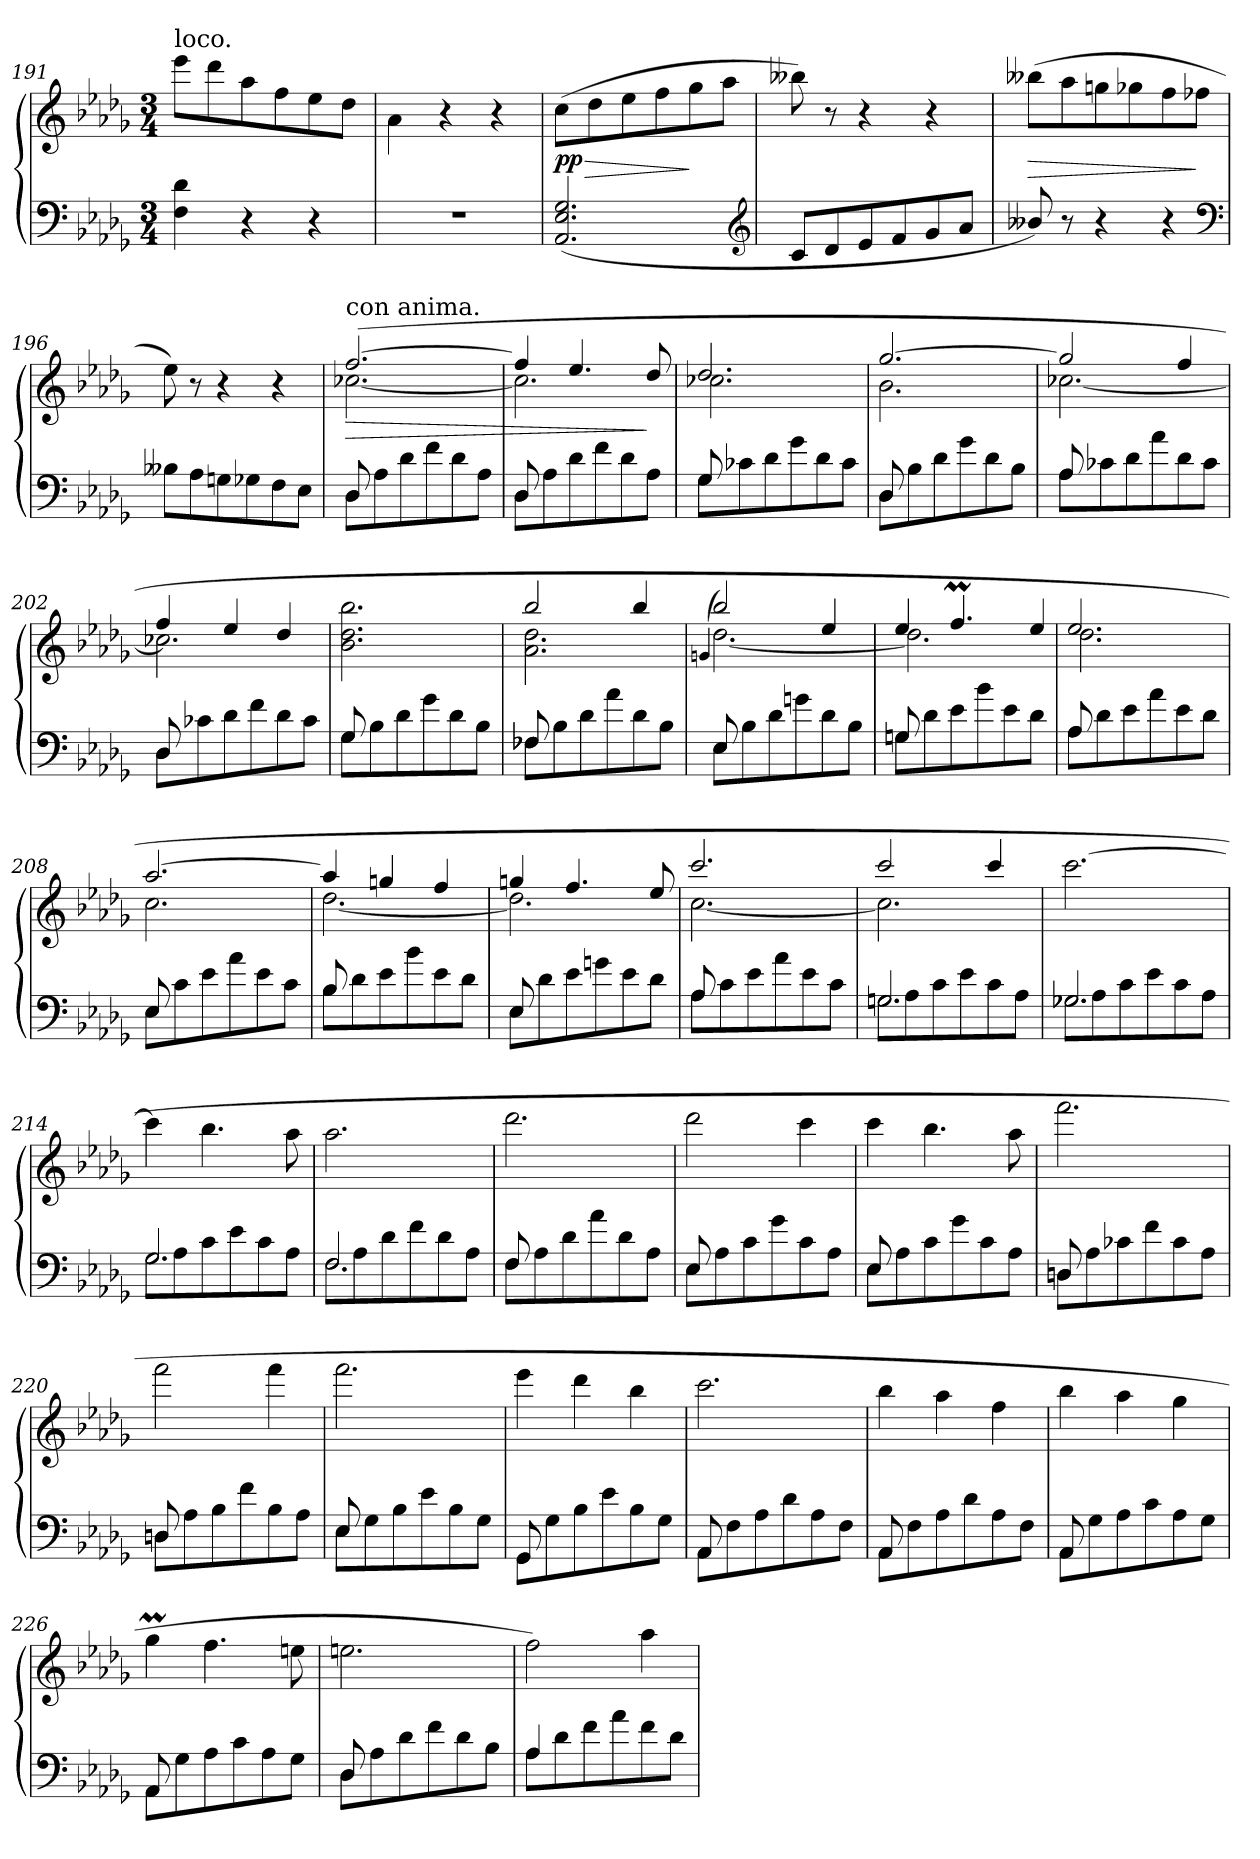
**kern	**kern	**dynam
*part1	*part1	*part1
*staff2	*staff1	*staff1/2
*clefF4	*clefG2	*
*k[b-e-a-d-g-]	*k[b-e-a-d-g-]	*
*M3/4	*M3/4	*
=191	=191	=191
!	!LO:TX:a:t=loco.	!
4F 4d-	8eee-L	.
.	8ddd-	.
4r	8aa-	.
.	8ff	.
4r	8ee-	.
.	8dd-J	.
=192	=192	=192
2.rF	4a-\	.
.	4r	.
.	4r	.
=193	=193	=193
(<2.AA-/ 2.E-/ 2.G-/	(>8ccL	> pp
.	8dd-	.
.	8ee-	.
.	8ff	.
.	8gg-	]
.	8aa-J	.
*clefG2	*	*
=194	=194	=194
8cL	8bb--X)	.
8d-	8r	.
8e-	4r	.
8f	.	.
8g-	4r	.
8a-J	.	.
=195	=195	=195
8b--X/)	(8bb--XL	>
8r	8aa-	.
4r	8ggn	.
.	8gg-X	.
4r	8ff	.
.	8ff-XJ	]
*clefF4	*	*
=196	=196	=196
8B--XL	8ee-)	.
8A-	8r	.
8Gn	4r	.
8G-X	.	.
8F	4r	.
8E-J	.	.
=197	=197	=197
*^	*^	*
!	!	!LO:TX:a:t=con anima.	!	!
8D-	8D-L	(>[2.ff	[2.cc-X	>
8rgyy	8A-	.	.	.
2rgyy	8d-	.	.	.
.	8f	.	.	.
.	8d-	.	.	.
.	8A-J	.	.	.
=198	=198	=198	=198	=198
8D-	8D-L	4ff]	2.cc-]	.
8rbyy	8A-	.	.	.
2rbyy	8d-	4.ee-	.	.
.	8f	.	.	.
.	8d-	.	.	.
.	8A-J	8dd-	.	]
=199	=199	=199	=199	=199
8G-	8G-L	2.dd-	2.cc-X	.
8rbyy	8c-X	.	.	.
2rddyy	8d-	.	.	.
.	8g-	.	.	.
.	8d-	.	.	.
.	8c-J	.	.	.
=200	=200	=200	=200	=200
8D-	8D-L	[2.gg-	2.b-	.
8rbyy	8B-	.	.	.
2rbyy	8d-	.	.	.
.	8g-	.	.	.
.	8d-	.	.	.
.	8B-J	.	.	.
=201	=201	=201	=201	=201
8A-	8A-L	2gg-]	[2.cc-X	.
8rbyy	8c-X	.	.	.
2rbyy	8d-	.	.	.
.	8a-	.	.	.
.	8d-	4ff	.	.
.	8c-J	.	.	.
=202	=202	=202	=202	=202
8D-	8D-L	4ff	2.cc-X]	.
8rgyy	8c-X	.	.	.
2rbyy	8d-	4ee-	.	.
.	8f	.	.	.
.	8d-	4dd-	.	.
.	8c-J	.	.	.
*	*	*v	*v	*
=203	=203	=203	=203
8G-	8G-L	2.b- 2.dd- 2.bb-	.
8rgyy	8B-	.	.
2rbyy	8d-	.	.
.	8g-	.	.
.	8d-	.	.
.	8B-J	.	.
=204	=204	=204	=204
*	*	*^	*
8F-X	8F-XL	2bb-	2.a- 2.dd-	.
8rgyy	8B-	.	.	.
2rgyy	8d-	.	.	.
.	8a-	.	.	.
.	8d-	4bb-	.	.
.	8B-J	.	.	.
=205	=205	=205	=205	=205
.	.	(>4qqgn/	.	.
8E-	8E-L	2bb-)	[2.dd-	.
8rgyy	8B-	.	.	.
2rbyy	8d-	.	.	.
.	8gn	.	.	.
.	8d-	4ee-	.	.
.	8B-J	.	.	.
=206	=206	=206	=206	=206
8Gn	8GnL	4ee-	2.dd-]	.
8rbyy	8d-	.	.	.
2rbyy	8e-	4.ffm	.	.
.	8b-	.	.	.
.	8e-	.	.	.
!	!	!LO:N:vis=4	!	!
.	8d-J	8ee-	.	.
=207	=207	=207	=207	=207
8A-	8A-L	2.ee-	2.dd-	.
8rbyy	8d-	.	.	.
2rddyy	8e-	.	.	.
.	8a-	.	.	.
.	8e-	.	.	.
.	8d-J	.	.	.
=208	=208	=208	=208	=208
8E-	8E-L	[2.aa-	2.cc	.
8rgyy	8c	.	.	.
2rgyy	8e-	.	.	.
.	8a-	.	.	.
.	8e-	.	.	.
.	8cJ	.	.	.
=209	=209	=209	=209	=209
8B-	8B-L	4aa-]	[2.dd-	.
8rddyy	8d-	.	.	.
2rddyy	8e-	4ggn	.	.
.	8b-	.	.	.
.	8e-	4ff	.	.
.	8d-J	.	.	.
=210	=210	=210	=210	=210
8E-	8E-L	4ggn	2.dd-]	.
8rbyy	8d-	.	.	.
2rbyy	8e-	4.ff	.	.
.	8gn	.	.	.
.	8e-	.	.	.
.	8d-J	8ee-	.	.
=211	=211	=211	=211	=211
8A-	8A-L	2.ccc	[2.cc	.
8rgyy	8c	.	.	.
2rbyy	8e-	.	.	.
.	8a-	.	.	.
.	8e-	.	.	.
.	8cJ	.	.	.
=212	=212	=212	=212	=212
!LO:N:vis=2.	!	!	!	!
8Gn\	2.Gn/	2ccc	2.cc]	.
8A-	.	.	.	.
8c	.	.	.	.
8e-	.	.	.	.
8c	.	4ccc	.	.
8A-J	.	.	.	.
*	*	*v	*v	*
=213	=213	=213	=213
!LO:N:vis=2.	!	!	!
8G-X\	2.G-X/	[2.ccc	.
8A-	.	.	.
8c	.	.	.
8e-	.	.	.
8c	.	.	.
8A-J	.	.	.
=214	=214	=214	=214
!LO:N:vis=2.	!	!	!
8G-\	2.G-/	4ccc]	.
8A-	.	.	.
8c	.	4.bb-	.
8e-	.	.	.
8c	.	.	.
8A-J	.	8aa-	.
=215	=215	=215	=215
!LO:N:vis=2.	!	!	!
8F\	2.F/	2.aa-	.
8A-	.	.	.
8d-	.	.	.
8f	.	.	.
8d-	.	.	.
8A-J	.	.	.
=216	=216	=216	=216
8F	8FL	2.ddd-	.
8rgyy	8A-	.	.
2rbyy	8d-	.	.
.	8a-	.	.
.	8d-	.	.
.	8A-J	.	.
=217	=217	=217	=217
8E-	8E-L	2ddd-	.
8rgyy	8A-	.	.
2rbyy	8c	.	.
.	8g-	.	.
.	8c	4ccc	.
.	8A-J	.	.
=218	=218	=218	=218
8E-	8E-L	4ccc	.
8rgyy	8A-	.	.
2rbyy	8c	4.bb-	.
.	8g-	.	.
.	8c	.	.
.	8A-J	8aa-	.
=219	=219	=219	=219
8Dn	8DnL	2.fff	.
8reyy	8A-	.	.
2rgyy	8c-X	.	.
.	8f	.	.
.	8c-	.	.
.	8A-J	.	.
=220	=220	=220	=220
8Dn	8DnL	2fff	.
8reyy	8A-	.	.
2rgyy	8B-	.	.
.	8f	.	.
.	8B-	4fff	.
.	8A-J	.	.
=221	=221	=221	=221
8E-	8E-L	2.fff	.
8rgyy	8G-	.	.
2reyy	8B-	.	.
.	8e-	.	.
.	8B-	.	.
.	8G-J	.	.
=222	=222	=222	=222
8GG-	8GG-L	4eee-	.
8reyy	8G-	.	.
2rgyy	8B-	4ddd-	.
.	8e-	.	.
.	8B-	4bb-	.
.	8G-J	.	.
=223	=223	=223	=223
8AA-	8AA-L	2.ccc	.
8reyy	8F	.	.
2rgyy	8A-	.	.
.	8d-	.	.
.	8A-	.	.
.	8FJ	.	.
=224	=224	=224	=224
8AA-	8AA-L	4bb-	.
8reyy	8F	.	.
2rgyy	8A-	4aa-	.
.	8d-	.	.
.	8A-	4ff	.
.	8FJ	.	.
=225	=225	=225	=225
8AA-	8AA-L	4bb-	.
8rgyy	8G-	.	.
2rgyy	8A-	4aa-	.
.	8c	.	.
.	8A-	4gg-	.
.	8G-J	.	.
=226	=226	=226	=226
8AA-	8AA-L	4gg-M	.
8rgyy	8G-	.	.
2rgyy	8A-	4.ff	.
.	8c	.	.
.	8A-	.	.
.	8G-J	8een	.
=227	=227	=227	=227
8D-	8D-L	2.een	.
8reyy	8A-	.	.
2rbyy	8d-	.	.
.	8f	.	.
.	8d-	.	.
.	8B-J	.	.
=228	=228	=228	=228
4A-	8A-L	2ff)	.
.	8d-	.	.
2rddyy	8f	.	.
.	8a-	.	.
.	8f	4aa-	.
.	8d-J	.	.
*v	*v	*	*
=	=	=
*-	*-	*-
